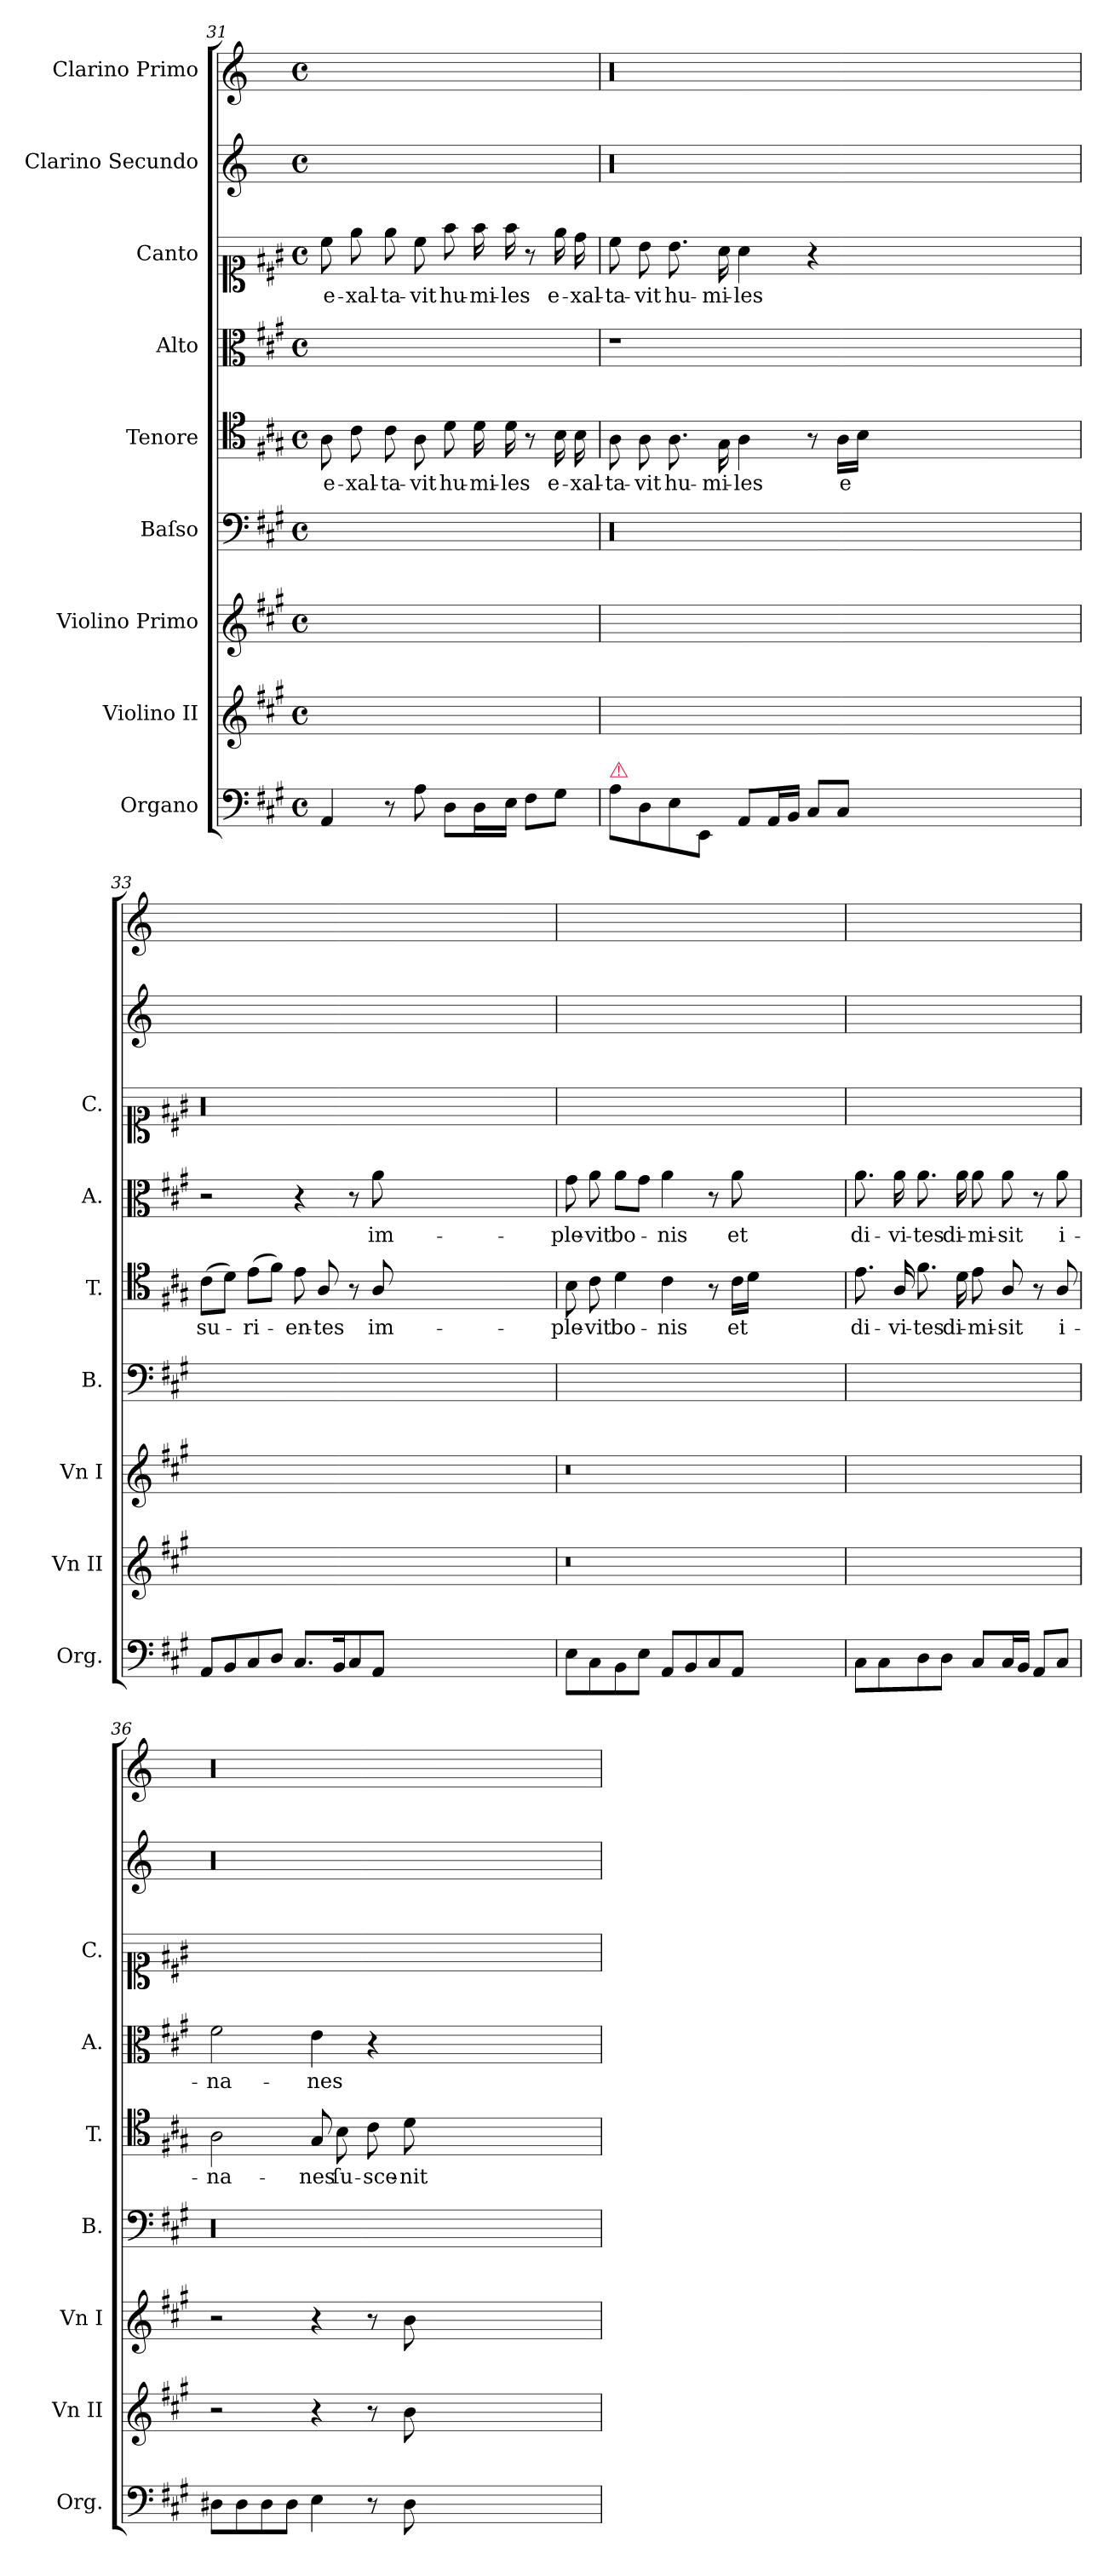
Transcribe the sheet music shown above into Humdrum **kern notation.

**kern	**kern	**kern	**kern	**kern	**text	**kern	**text	**kern	**text	**kern	**kern
*part9	*part8	*part7	*part6	*part5	*part5	*part4	*part4	*part3	*part3	*part2	*part1
*staff9	*staff8	*staff7	*staff6	*staff5	*staff5	*staff4	*staff4	*staff3	*staff3	*staff2	*staff1
*I"Organo	*I"Violino II	*I"Violino Primo	*I"Baſso	*I"Tenore	*	*I"Alto	*	*I"Canto	*	*I"Clarino Secundo	*I"Clarino Primo
*I'Org.	*I'Vn II	*I'Vn I	*I'B.	*I'T.	*	*I'A.	*	*I'C.	*	*	*
*clefF4	*clefG2	*clefG2	*clefF4	*clefC4	*	*clefC3	*	*clefC1	*	*clefG2	*clefG2
*	*	*	*	*	*	*	*	*	*	*ITrd2c3	*ITrd2c3
*k[f#c#g#]	*k[f#c#g#]	*k[f#c#g#]	*k[f#c#g#]	*k[f#c#g#]	*	*k[f#c#g#]	*	*k[f#c#g#]	*	*k[f#c#g#]	*k[f#c#g#]
*A:	*A:	*A:	*A:	*A:	*	*A:	*	*A:	*	*A:	*A:
*M4/4	*M4/4	*M4/4	*M4/4	*M4/4	*	*M4/4	*	*M4/4	*	*M4/4	*M4/4
*met(c)	*met(c)	*met(c)	*met(c)	*met(c)	*	*met(c)	*	*met(c)	*	*met(c)	*met(c)
=31	=31	=31	=31	=31	=31	=31	=31	=31	=31	=31	=31
4AA/	1ryy	1ryy	1ryy	8A\	e-	1ryy	.	8cc#\	e-	1ryy	1ryy
.	.	.	.	8c#\	-xal-	.	.	8ee\	-xal-	.	.
8r	.	.	.	8c#\	-ta-	.	.	8ee\	-ta-	.	.
8A\	.	.	.	8A\	-vit	.	.	8cc#\	-vit	.	.
8D\L	.	.	.	8d\	hu-	.	.	8ff#\	hu-	.	.
16D\L	.	.	.	16d\	-mi-	.	.	16ff#\	-mi-	.	.
16E\JJ	.	.	.	16d\	-les	.	.	16ff#\	-les	.	.
8F#\L	.	.	.	8r	.	.	.	8r	.	.	.
8G#\J	.	.	.	16B\	e-	.	.	16ee\	e-	.	.
.	.	.	.	16B\	-xal-	.	.	16dd\	-xal-	.	.
=32	=32	=32	=32	=32	=32	=32	=32	=32	=32	=32	=32
!LO:TX:a:color=crimson:t=⚠	!	!	!	!	!	!	!	!	!	!	!
8A\L	00ryy	00ryy	00r	8A\	-ta-	1r	.	8cc#\	-ta-	00r	00r
8D\	.	.	.	8A\	-vit	.	.	8b\	-vit	.	.
8E\	.	.	.	8.A\	hu-	.	.	8.b\	hu-	.	.
8EE/J	.	.	.	.	.	.	.	.	.	.	.
.	.	.	.	16G#\	-mi-	.	.	16a\	-mi-	.	.
8AA/L	.	.	.	4A\	-les	.	.	4a\	-les	.	.
16AA/L	.	.	.	.	.	.	.	.	.	.	.
16BB/JJ	.	.	.	.	.	.	.	.	.	.	.
8C#/L	.	.	.	8r	.	.	.	4r	.	.	.
8C#/J	.	.	.	16A\LL	e	.	.	.	.	.	.
.	.	.	.	16B\JJ	.	.	.	.	.	.	.
0.ryy	.	.	.	0.ryy	.	0.ryy	.	0.ryy	.	.	.
=33	=33	=33	=33	=33	=33	=33	=33	=33	=33	=33	=33
8AA/L	00ryy	00ryy	00ryy	(8c#\L	su-	2r	.	00r	.	00ryy	00ryy
8BB/	.	.	.	8d\J)	.	.	.	.	.	.	.
8C#/	.	.	.	(8e\L	-ri-	.	.	.	.	.	.
8D/J	.	.	.	8f#\J)	.	.	.	.	.	.	.
8.C#/L	.	.	.	8e\	-en-	4r	.	.	.	.	.
.	.	.	.	8A/	-tes	.	.	.	.	.	.
16BB/K	.	.	.	.	.	.	.	.	.	.	.
8C#/	.	.	.	8r	.	8r	.	.	.	.	.
8AA/J	.	.	.	8A/	im-	8a\	im-	.	.	.	.
0.ryy	.	.	.	0.ryy	.	0.ryy	.	.	.	.	.
=34	=34	=34	=34	=34	=34	=34	=34	=34	=34	=34	=34
8E\L	0r	0r	0ryy	8B\	-ple-	8g#\	-ple-	0ryy	.	0ryy	0ryy
8C#\	.	.	.	8c#\	-vit	8a\	-vit	.	.	.	.
8BB\	.	.	.	4d\	bo-	8a\L	bo-	.	.	.	.
8E\J	.	.	.	.	.	8g#\J	.	.	.	.	.
8AA/L	.	.	.	4c#\	-nis	4a\	-nis	.	.	.	.
8BB/	.	.	.	.	.	.	.	.	.	.	.
8C#/	.	.	.	8r	.	8r	.	.	.	.	.
8AA/J	.	.	.	16c#\LL	et	8a\	et	.	.	.	.
.	.	.	.	16d\JJ	.	.	.	.	.	.	.
1ryy	.	.	.	1ryy	.	1ryy	.	.	.	.	.
=35	=35	=35	=35	=35	=35	=35	=35	=35	=35	=35	=35
8C#\L	1ryy	1ryy	1ryy	8.e\	di-	8.a\	di-	1ryy	.	1ryy	1ryy
8C#\	.	.	.	.	.	.	.	.	.	.	.
.	.	.	.	16A/	-vi-	16a\	-vi-	.	.	.	.
8D\	.	.	.	8.f#\	-tes	8.a\	-tes	.	.	.	.
8D\J	.	.	.	.	.	.	.	.	.	.	.
.	.	.	.	16d\	di-	16a\	di-	.	.	.	.
8C#/L	.	.	.	8e\	-mi-	8a\	-mi-	.	.	.	.
16C#/L	.	.	.	8A/	-sit	8a\	-sit	.	.	.	.
16BB/JJ	.	.	.	.	.	.	.	.	.	.	.
8AA/L	.	.	.	8r	.	8r	.	.	.	.	.
8C#/J	.	.	.	8A/	i-	8a\	i-	.	.	.	.
=36	=36	=36	=36	=36	=36	=36	=36	=36	=36	=36	=36
8D#X\L	2r	2r	00r	2A\	-na-	2f#\	-na-	00ryy	.	00r	00r
8D#\	.	.	.	.	.	.	.	.	.	.	.
8D#\	.	.	.	.	.	.	.	.	.	.	.
8D#\J	.	.	.	.	.	.	.	.	.	.	.
4E\	4r	4r	.	8G#/	-nes	4e\	-nes	.	.	.	.
.	.	.	.	8B\	ſu-	.	.	.	.	.	.
8r	8r	8r	.	8c#\	-sce-	4r	.	.	.	.	.
8D#\	8b\	8b\	.	8d\	-nit	.	.	.	.	.	.
0.ryy	0.ryy	0.ryy	.	0.ryy	.	0.ryy	.	.	.	.	.
=	=	=	=	=	=	=	=	=	=	=	=
*-	*-	*-	*-	*-	*-	*-	*-	*-	*-	*-	*-
